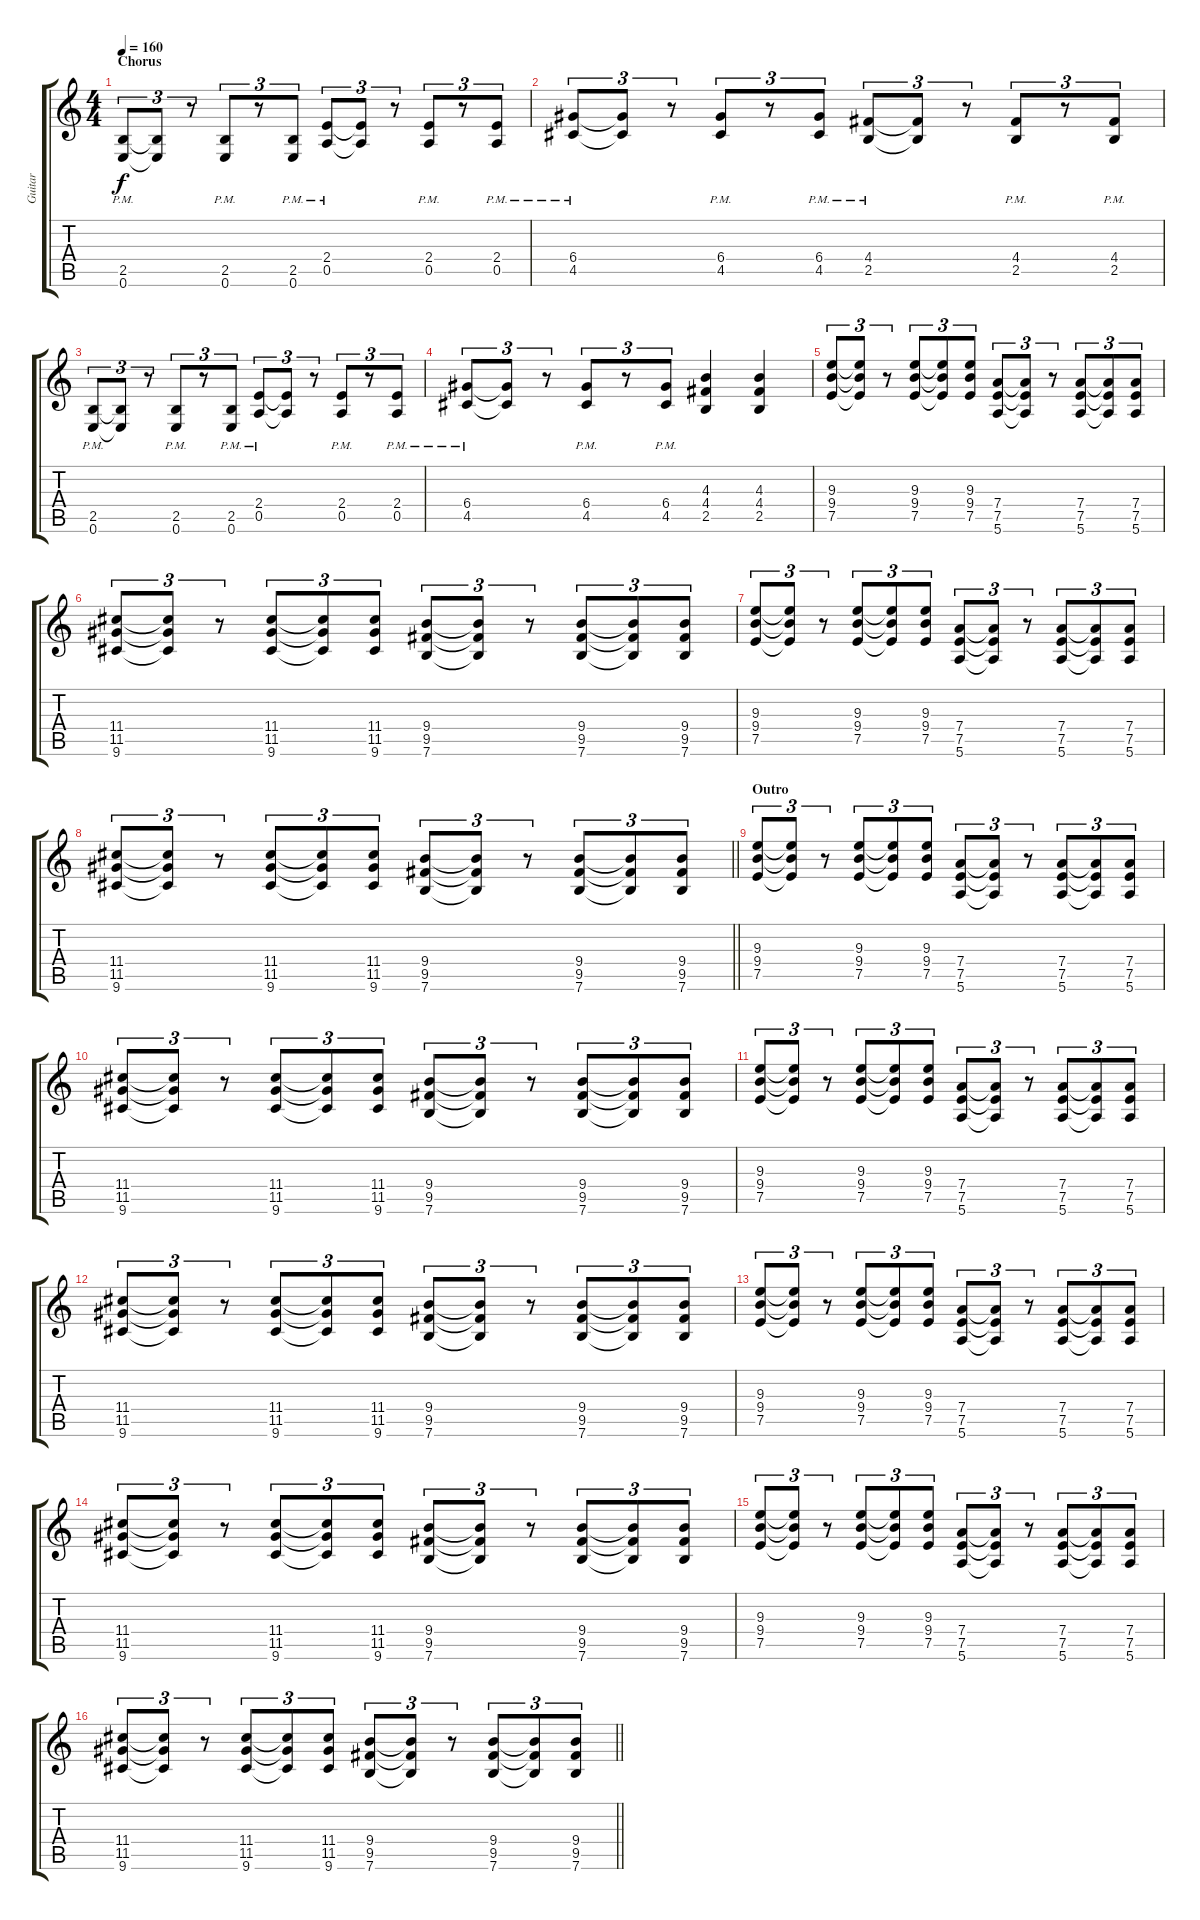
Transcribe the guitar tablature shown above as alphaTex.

\track ("Guitar" "Guitar") {instrument distortionguitar}
\staff {score tabs}
\tuning (E4 B3 G3 D3 A2 E2) {hide}
\ts (4 4)
\section ("" "Chorus")
\tempo 160
\clef g2
\ks c
(2.5{pm} 0.6{pm}).8{tu (3 2) dy f} (2.5{t} 0.6{t}).8{tu (3 2)} r.8{tu (3 2)} (2.5{pm} 0.6{pm}).8{tu (3 2)} r.8{tu (3 2)} (2.5{pm} 0.6{pm}).8{tu (3 2)} (2.4{pm} 0.5{pm}).8{tu (3 2)} (2.4{t} 0.5{t}).8{tu (3 2)} r.8{tu (3 2)} (2.4{pm} 0.5{pm}).8{tu (3 2)} r.8{tu (3 2)} (2.4{pm} 0.5{pm}).8{tu (3 2)} |
(6.4{pm} 4.5{pm}).8{tu (3 2)} (6.4{t} 4.5{t}).8{tu (3 2)} r.8{tu (3 2)} (6.4{pm} 4.5{pm}).8{tu (3 2)} r.8{tu (3 2)} (6.4{pm} 4.5{pm}).8{tu (3 2)} (4.4{pm} 2.5{pm}).8{tu (3 2)} (4.4{t} 2.5{t}).8{tu (3 2)} r.8{tu (3 2)} (4.4{pm} 2.5{pm}).8{tu (3 2)} r.8{tu (3 2)} (4.4{pm} 2.5{pm}).8{tu (3 2)} |
(2.5{pm} 0.6{pm}).8{tu (3 2)} (2.5{t} 0.6{t}).8{tu (3 2)} r.8{tu (3 2)} (2.5{pm} 0.6{pm}).8{tu (3 2)} r.8{tu (3 2)} (2.5{pm} 0.6{pm}).8{tu (3 2)} (2.4{pm} 0.5{pm}).8{tu (3 2)} (2.4{t} 0.5{t}).8{tu (3 2)} r.8{tu (3 2)} (2.4{pm} 0.5{pm}).8{tu (3 2)} r.8{tu (3 2)} (2.4{pm} 0.5{pm}).8{tu (3 2)} |
(6.4{pm} 4.5{pm}).8{tu (3 2)} (6.4{t} 4.5{t}).8{tu (3 2)} r.8{tu (3 2)} (6.4{pm} 4.5{pm}).8{tu (3 2)} r.8{tu (3 2)} (6.4{pm} 4.5{pm}).8{tu (3 2)} (4.3 4.4 2.5).4 (4.3 4.4 2.5).4 |
(9.3 9.4 7.5).8{tu (3 2)} (9.3{t} 9.4{t} 7.5{t}).8{tu (3 2)} r.8{tu (3 2)} (9.3 9.4 7.5).8{tu (3 2)} (9.3{t} 9.4{t} 7.5{t}).8{tu (3 2)} (9.3 9.4 7.5).8{tu (3 2)} (7.4 7.5 5.6).8{tu (3 2)} (7.4{t} 7.5{t} 5.6{t}).8{tu (3 2)} r.8{tu (3 2)} (7.4 7.5 5.6).8{tu (3 2)} (7.4{t} 7.5{t} 5.6{t}).8{tu (3 2)} (7.4 7.5 5.6).8{tu (3 2)} |
(11.4 11.5 9.6).8{tu (3 2)} (11.4{t} 11.5{t} 9.6{t}).8{tu (3 2)} r.8{tu (3 2)} (11.4 11.5 9.6).8{tu (3 2)} (11.4{t} 11.5{t} 9.6{t}).8{tu (3 2)} (11.4 11.5 9.6).8{tu (3 2)} (9.4 9.5 7.6).8{tu (3 2)} (9.4{t} 9.5{t} 7.6{t}).8{tu (3 2)} r.8{tu (3 2)} (9.4 9.5 7.6).8{tu (3 2)} (9.4{t} 9.5{t} 7.6{t}).8{tu (3 2)} (9.4 9.5 7.6).8{tu (3 2)} |
(9.3 9.4 7.5).8{tu (3 2)} (9.3{t} 9.4{t} 7.5{t}).8{tu (3 2)} r.8{tu (3 2)} (9.3 9.4 7.5).8{tu (3 2)} (9.3{t} 9.4{t} 7.5{t}).8{tu (3 2)} (9.3 9.4 7.5).8{tu (3 2)} (7.4 7.5 5.6).8{tu (3 2)} (7.4{t} 7.5{t} 5.6{t}).8{tu (3 2)} r.8{tu (3 2)} (7.4 7.5 5.6).8{tu (3 2)} (7.4{t} 7.5{t} 5.6{t}).8{tu (3 2)} (7.4 7.5 5.6).8{tu (3 2)} |
\barLineRight lightlight
(11.4 11.5 9.6).8{tu (3 2)} (11.4{t} 11.5{t} 9.6{t}).8{tu (3 2)} r.8{tu (3 2)} (11.4 11.5 9.6).8{tu (3 2)} (11.4{t} 11.5{t} 9.6{t}).8{tu (3 2)} (11.4 11.5 9.6).8{tu (3 2)} (9.4 9.5 7.6).8{tu (3 2)} (9.4{t} 9.5{t} 7.6{t}).8{tu (3 2)} r.8{tu (3 2)} (9.4 9.5 7.6).8{tu (3 2)} (9.4{t} 9.5{t} 7.6{t}).8{tu (3 2)} (9.4 9.5 7.6).8{tu (3 2)} |
\section ("" "Outro")
(9.3 9.4 7.5).8{tu (3 2)} (9.3{t} 9.4{t} 7.5{t}).8{tu (3 2)} r.8{tu (3 2)} (9.3 9.4 7.5).8{tu (3 2)} (9.3{t} 9.4{t} 7.5{t}).8{tu (3 2)} (9.3 9.4 7.5).8{tu (3 2)} (7.4 7.5 5.6).8{tu (3 2)} (7.4{t} 7.5{t} 5.6{t}).8{tu (3 2)} r.8{tu (3 2)} (7.4 7.5 5.6).8{tu (3 2)} (7.4{t} 7.5{t} 5.6{t}).8{tu (3 2)} (7.4 7.5 5.6).8{tu (3 2)} |
(11.4 11.5 9.6).8{tu (3 2)} (11.4{t} 11.5{t} 9.6{t}).8{tu (3 2)} r.8{tu (3 2)} (11.4 11.5 9.6).8{tu (3 2)} (11.4{t} 11.5{t} 9.6{t}).8{tu (3 2)} (11.4 11.5 9.6).8{tu (3 2)} (9.4 9.5 7.6).8{tu (3 2)} (9.4{t} 9.5{t} 7.6{t}).8{tu (3 2)} r.8{tu (3 2)} (9.4 9.5 7.6).8{tu (3 2)} (9.4{t} 9.5{t} 7.6{t}).8{tu (3 2)} (9.4 9.5 7.6).8{tu (3 2)} |
(9.3 9.4 7.5).8{tu (3 2)} (9.3{t} 9.4{t} 7.5{t}).8{tu (3 2)} r.8{tu (3 2)} (9.3 9.4 7.5).8{tu (3 2)} (9.3{t} 9.4{t} 7.5{t}).8{tu (3 2)} (9.3 9.4 7.5).8{tu (3 2)} (7.4 7.5 5.6).8{tu (3 2)} (7.4{t} 7.5{t} 5.6{t}).8{tu (3 2)} r.8{tu (3 2)} (7.4 7.5 5.6).8{tu (3 2)} (7.4{t} 7.5{t} 5.6{t}).8{tu (3 2)} (7.4 7.5 5.6).8{tu (3 2)} |
(11.4 11.5 9.6).8{tu (3 2)} (11.4{t} 11.5{t} 9.6{t}).8{tu (3 2)} r.8{tu (3 2)} (11.4 11.5 9.6).8{tu (3 2)} (11.4{t} 11.5{t} 9.6{t}).8{tu (3 2)} (11.4 11.5 9.6).8{tu (3 2)} (9.4 9.5 7.6).8{tu (3 2)} (9.4{t} 9.5{t} 7.6{t}).8{tu (3 2)} r.8{tu (3 2)} (9.4 9.5 7.6).8{tu (3 2)} (9.4{t} 9.5{t} 7.6{t}).8{tu (3 2)} (9.4 9.5 7.6).8{tu (3 2)} |
(9.3 9.4 7.5).8{tu (3 2)} (9.3{t} 9.4{t} 7.5{t}).8{tu (3 2)} r.8{tu (3 2)} (9.3 9.4 7.5).8{tu (3 2)} (9.3{t} 9.4{t} 7.5{t}).8{tu (3 2)} (9.3 9.4 7.5).8{tu (3 2)} (7.4 7.5 5.6).8{tu (3 2)} (7.4{t} 7.5{t} 5.6{t}).8{tu (3 2)} r.8{tu (3 2)} (7.4 7.5 5.6).8{tu (3 2)} (7.4{t} 7.5{t} 5.6{t}).8{tu (3 2)} (7.4 7.5 5.6).8{tu (3 2)} |
(11.4 11.5 9.6).8{tu (3 2)} (11.4{t} 11.5{t} 9.6{t}).8{tu (3 2)} r.8{tu (3 2)} (11.4 11.5 9.6).8{tu (3 2)} (11.4{t} 11.5{t} 9.6{t}).8{tu (3 2)} (11.4 11.5 9.6).8{tu (3 2)} (9.4 9.5 7.6).8{tu (3 2)} (9.4{t} 9.5{t} 7.6{t}).8{tu (3 2)} r.8{tu (3 2)} (9.4 9.5 7.6).8{tu (3 2)} (9.4{t} 9.5{t} 7.6{t}).8{tu (3 2)} (9.4 9.5 7.6).8{tu (3 2)} |
(9.3 9.4 7.5).8{tu (3 2)} (9.3{t} 9.4{t} 7.5{t}).8{tu (3 2)} r.8{tu (3 2)} (9.3 9.4 7.5).8{tu (3 2)} (9.3{t} 9.4{t} 7.5{t}).8{tu (3 2)} (9.3 9.4 7.5).8{tu (3 2)} (7.4 7.5 5.6).8{tu (3 2)} (7.4{t} 7.5{t} 5.6{t}).8{tu (3 2)} r.8{tu (3 2)} (7.4 7.5 5.6).8{tu (3 2)} (7.4{t} 7.5{t} 5.6{t}).8{tu (3 2)} (7.4 7.5 5.6).8{tu (3 2)} |
\barLineRight lightlight
(11.4 11.5 9.6).8{tu (3 2)} (11.4{t} 11.5{t} 9.6{t}).8{tu (3 2)} r.8{tu (3 2)} (11.4 11.5 9.6).8{tu (3 2)} (11.4{t} 11.5{t} 9.6{t}).8{tu (3 2)} (11.4 11.5 9.6).8{tu (3 2)} (9.4 9.5 7.6).8{tu (3 2)} (9.4{t} 9.5{t} 7.6{t}).8{tu (3 2)} r.8{tu (3 2)} (9.4 9.5 7.6).8{tu (3 2)} (9.4{t} 9.5{t} 7.6{t}).8{tu (3 2)} (9.4 9.5 7.6).8{tu (3 2)}
